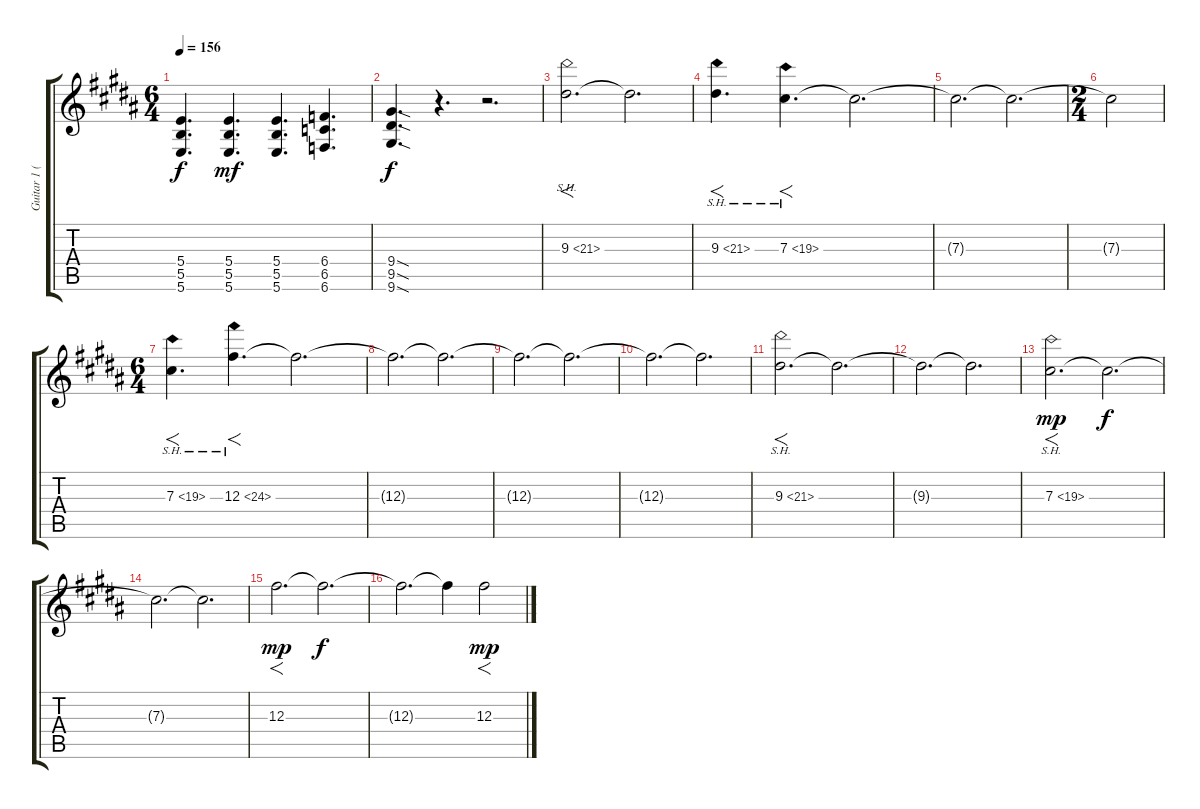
\track ("Guitar 1 (Alt. Karn. tun.) - Drew " "Guitar 1 (") {instrument overdrivenguitar}
\staff {score tabs}
\tuning (E4 B3 Gb3 B2 Gb2 B1) {hide}
\ts (6 4)
\tempo 156
\clef g2
\ks b
(5.4{t} 5.5{t} 5.6{t}).4{d dy f} (5.4 5.5 5.6).4{d dy mf} (5.4 5.5 5.6).4{d} (6.4 6.5 6.6).4{d} |
(9.4{sod} 9.5{sod} 9.6{sod}).4{d dy f} r.4{d} r.2{d} |
9.3{sh 12}.2{f d} 9.3{t}.2{d} |
9.3{sh 12}.4{f d} 7.3{sh 12}.4{f d} 7.3{t}.2{d} |
7.3{t}.2{d} 7.3{t}.2{d} |
\ts (2 4)
7.3{t}.2 |
\ts (6 4)
7.3{sh 12}.4{f d} 12.3{sh 12}.4{f d} 12.3{t}.2{d} |
12.3{t}.2{d} 12.3{t}.2{d} |
12.3{t}.2{d} 12.3{t}.2{d} |
12.3{t}.2{d} 12.3{t}.2{d} |
9.3{sh 12}.2{f d} 9.3{t}.2{d} |
9.3{t}.2{d} 9.3{t}.2{d} |
7.3{sh 12}.2{f d dy mp} 7.3{t}.2{d dy f} |
7.3{t}.2{d} 7.3{t}.2{d} |
12.3.2{f d dy mp} 12.3{t}.2{d dy f} |
12.3{t}.2{d} 12.3{t}.4 12.3.2{f dy mp}
